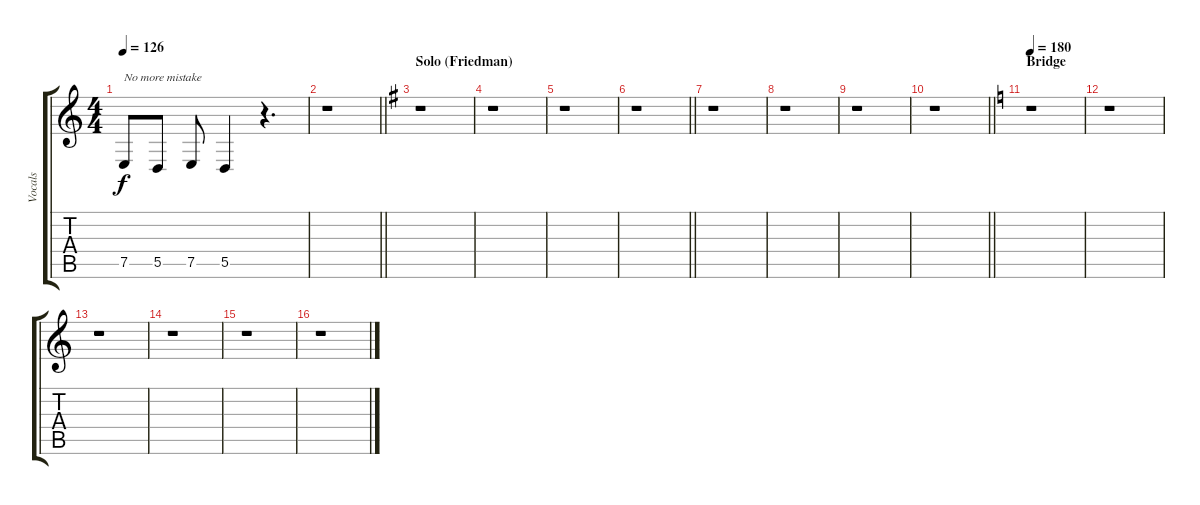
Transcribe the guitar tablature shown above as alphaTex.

\track ("Vocals" "Vocals") {instrument lead2sawtooth}
\staff {score tabs}
\tuning (E4 B3 G3 D3 A2 E2) {hide}
\ts (4 4)
\tempo 126
\clef g2
\ks c
7.5.8{txt "No more mistake" dy f} 5.5.8 7.5.8 5.5.4 r.4{d} |
\barLineRight lightlight
r.1 |
\section ("" "Solo (Friedman)")
\ks g
r.1 |
r.1 |
r.1 |
\barLineRight lightlight
r.1 |
r.1 |
r.1 |
r.1 |
\barLineRight lightlight
r.1 |
\section ("" "Bridge")
\tempo 180
\ks c
r.1 |
r.1 |
r.1 |
r.1 |
r.1 |
r.1
